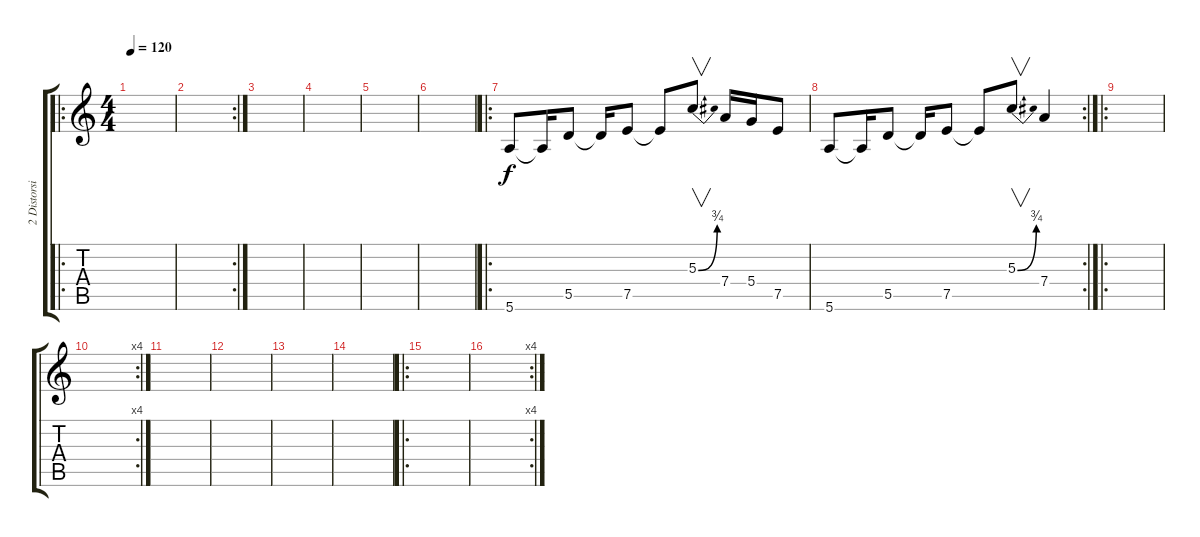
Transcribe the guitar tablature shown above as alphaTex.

\track ("2 Distorsión + Wha - wha " "2 Distorsi") {instrument distortionguitar}
\staff {score tabs}
\tuning (E4 B3 G3 D3 A2 E2) {hide}
\ro
\ts (4 4)
\tempo 120
\clef g2
\ks c
|
\rc 2
|
|
|
|
|
\ro
5.6.8{instrument distortionguitar} 5.6{t}.16 5.5.8 5.5{t}.16 7.5.8 7.5{t}.8 5.3{be (bend 0 0 60 3)}.8{v} 7.4.16 5.4.16 7.5.8 |
\rc 2
5.6.8 5.6{t}.16 5.5.8 5.5{t}.16 7.5.8 7.5{t}.8 5.3{be (bend 0 0 60 3)}.8{v} 7.4.4 |
\ro
|
\rc 4
|
|
|
|
|
\ro
|
\rc 4
